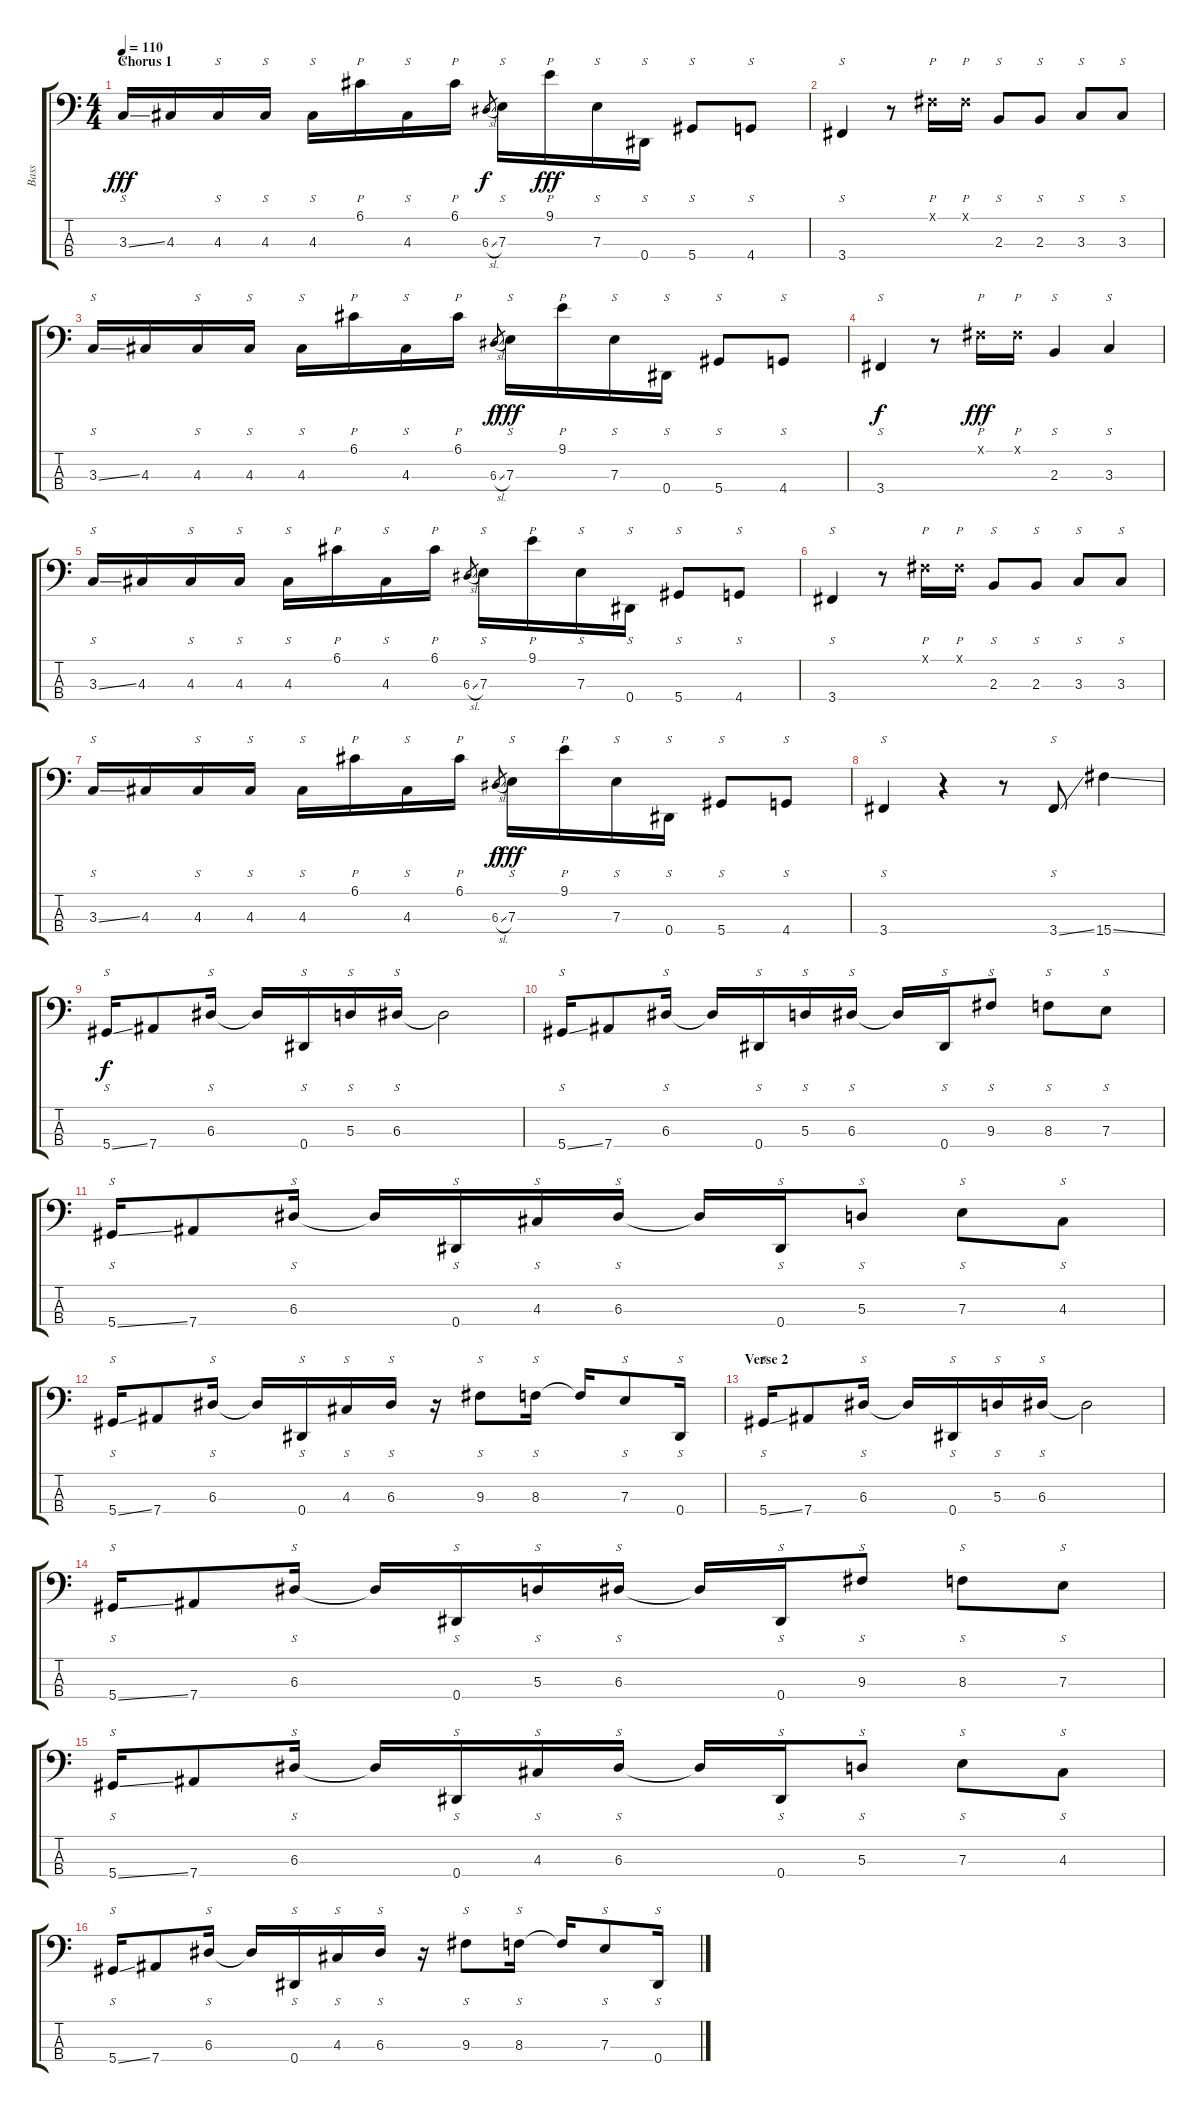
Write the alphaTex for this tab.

\track ("Bass" "Bass") {instrument slapbass1}
\staff {score tabs}
\tuning (G2 D2 A1 Eb1) {hide}
\ts (4 4)
\section ("" "Chorus 1")
\tempo 110
\clef f4
\ks c
3.3{ss}.16{s dy fff} 4.3.16 4.3.16{s} 4.3.16{s} 4.3.16{s} 6.1.16{p} 4.3.16{s} 6.1.16{p} 6.3{sl}.8{gr dy f} 7.3.16{s} 9.1.16{p dy fff} 7.3.16{s} 0.4.16{s} 5.4.8{s} 4.4.8{s} |
3.4.4{s} r.8 -1.1{x}.16{p} -1.1{x}.16{p} 2.3.8{s} 2.3.8{s} 3.3.8{s} 3.3.8{s} |
3.3{ss}.16{s} 4.3.16 4.3.16{s} 4.3.16{s} 4.3.16{s} 6.1.16{p} 4.3.16{s} 6.1.16{p} 6.3{sl}.8{gr dy f} 7.3.16{s dy fff} 9.1.16{p} 7.3.16{s} 0.4.16{s} 5.4.8{s} 4.4.8{s} |
3.4.4{s dy f} r.8 -1.1{x}.16{p dy fff} -1.1{x}.16{p} 2.3.4{s} 3.3.4{s} |
3.3{ss}.16{s} 4.3.16 4.3.16{s} 4.3.16{s} 4.3.16{s} 6.1.16{p} 4.3.16{s} 6.1.16{p} 6.3{sl}.8{gr} 7.3.16{s} 9.1.16{p} 7.3.16{s} 0.4.16{s} 5.4.8{s} 4.4.8{s} |
3.4.4{s} r.8 -1.1{x}.16{p} -1.1{x}.16{p} 2.3.8{s} 2.3.8{s} 3.3.8{s} 3.3.8{s} |
3.3{ss}.16{s} 4.3.16 4.3.16{s} 4.3.16{s} 4.3.16{s} 6.1.16{p} 4.3.16{s} 6.1.16{p} 6.3{sl}.8{gr dy f} 7.3.16{s dy fff} 9.1.16{p} 7.3.16{s} 0.4.16{s} 5.4.8{s} 4.4.8{s} |
3.4.4{s} r.4 r.8 3.4{ss}.8{s} 15.4{ss}.4 |
5.4{ss}.16{s dy f} 7.4.8 6.3.16{s} 6.3{t}.16 0.4.16{s} 5.3.16{s} 6.3.16{s} 6.3{t}.2 |
5.4{ss}.16{s} 7.4.8 6.3.16{s} 6.3{t}.16 0.4.16{s} 5.3.16{s} 6.3.16{s} 6.3{t}.16 0.4.16{s} 9.3.8{s} 8.3.8{s} 7.3.8{s} |
5.4{ss}.16{s} 7.4.8 6.3.16{s} 6.3{t}.16 0.4.16{s} 4.3.16{s} 6.3.16{s} 6.3{t}.16 0.4.16{s} 5.3.8{s} 7.3.8{s} 4.3.8{s} |
5.4{ss}.16{s} 7.4.8 6.3.16{s} 6.3{t}.16 0.4.16{s} 4.3.16{s} 6.3.16{s} r.16 9.3.8{s} 8.3.16{s} 8.3{t}.16 7.3.8{s} 0.4.16{s} |
\section ("" "Verse 2")
5.4{ss}.16{s} 7.4.8 6.3.16{s} 6.3{t}.16 0.4.16{s} 5.3.16{s} 6.3.16{s} 6.3{t}.2 |
5.4{ss}.16{s} 7.4.8 6.3.16{s} 6.3{t}.16 0.4.16{s} 5.3.16{s} 6.3.16{s} 6.3{t}.16 0.4.16{s} 9.3.8{s} 8.3.8{s} 7.3.8{s} |
5.4{ss}.16{s} 7.4.8 6.3.16{s} 6.3{t}.16 0.4.16{s} 4.3.16{s} 6.3.16{s} 6.3{t}.16 0.4.16{s} 5.3.8{s} 7.3.8{s} 4.3.8{s} |
5.4{ss}.16{s} 7.4.8 6.3.16{s} 6.3{t}.16 0.4.16{s} 4.3.16{s} 6.3.16{s} r.16 9.3.8{s} 8.3.16{s} 8.3{t}.16 7.3.8{s} 0.4.16{s}
